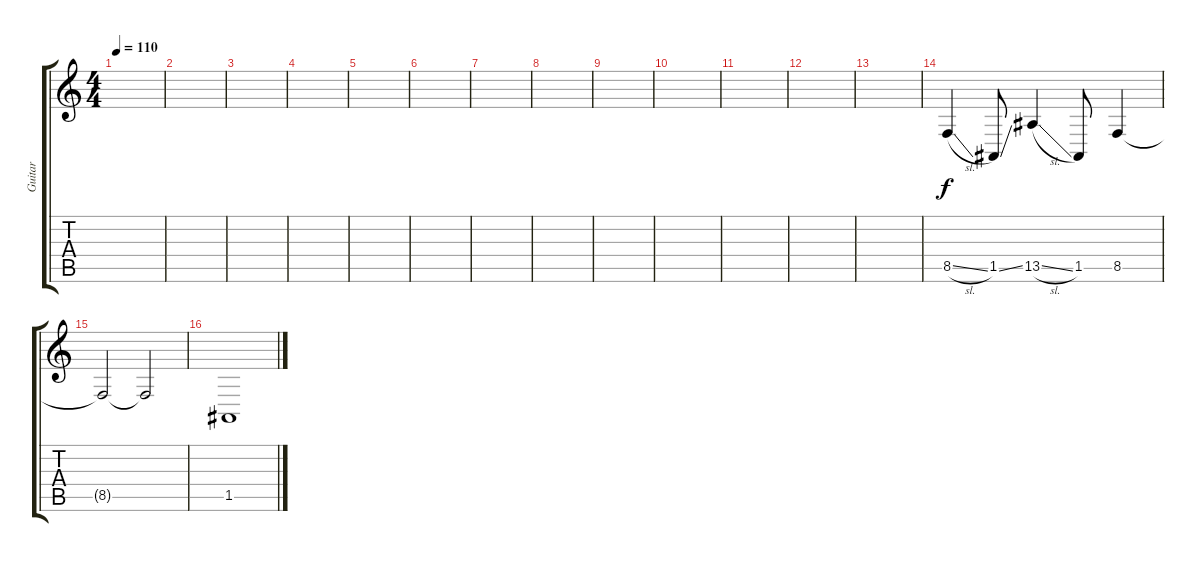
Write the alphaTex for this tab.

\track ("Guitar" "Guitar") {instrument lead2sawtooth}
\staff {score tabs}
\tuning (E4 B3 G3 D3 A2 E2) {hide}
\ts (4 4)
\tempo 110
\clef g2
\ks c
|
|
|
|
|
|
|
|
|
|
|
|
|
8.5{sl}.4 1.5{ss}.8 13.5{sl}.4 1.5.8 8.5.4 |
8.5{t}.2 8.5{t}.2 |
1.5.1
